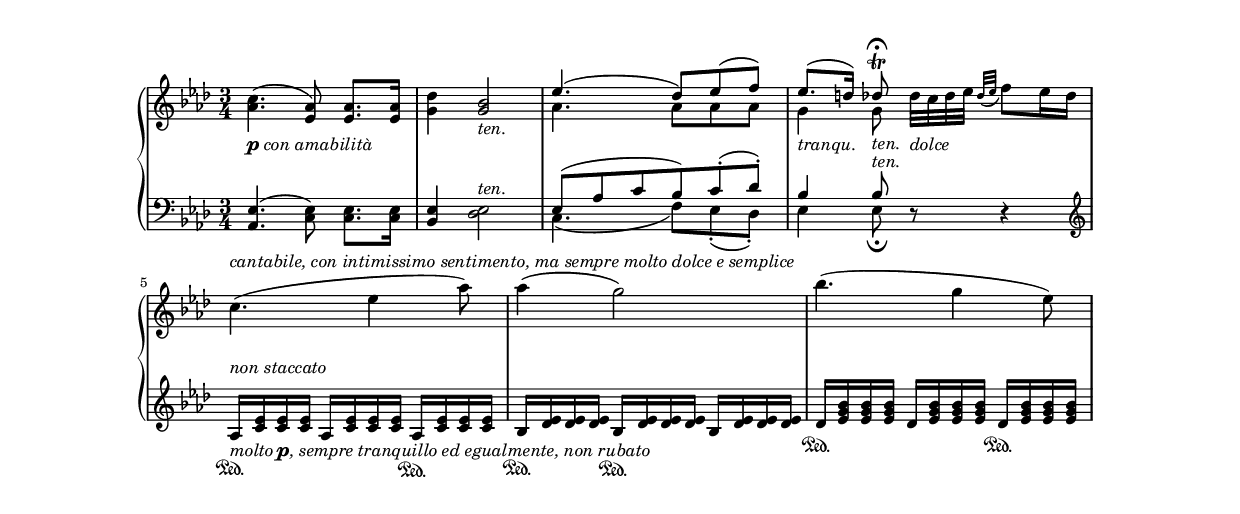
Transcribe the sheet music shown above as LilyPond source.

% DO NOT EDIT this file manually; it is automatically
% generated from Documentation/snippets/new
% Make any changes in Documentation/snippets/new/
% and then run scripts/auxiliar/makelsr.py
%
% This file is in the public domain.
%% Note: this file works from version 2.13.36
\version "2.14.0"
\include "english.ly"
#(set-global-staff-size 15)
\paper {
  line-width = 16\cm
  indent = 0\cm
}


\header {
  lsrtags = "headwords"
  texidoc = ""
  doctitle = "headword"
} % begin verbatim


% NR 1.8 Text

% L. v. Beethoven, Op. 110
% Piano sonata 31
% measures 1 - 7

\layout {
  \context {
    \Score
    \override SpacingSpanner #'base-shortest-duration =
    #(ly:make-moment 1 20)
  }
}

\new PianoStaff <<

  % RH staff
  \new Staff {
    \clef treble
    \key af \major
    \time 3/4

    \once \override TextScript #'staff-padding = #4
    <c'' af'>4. (
    _ \markup { \dynamic p \italic { con amabilità } }
    <af' ef'>8 )
    <af' ef'>8. [
    <af' ef'>16 ]

    |

    <df'' g'>4
    <bf' g'>2
    _ \markup { \italic { ten. } }

    |

    <<

      \new Voice {
        \voiceOne
        ef''4. (
        df''8 [ )
        ef'' (
        f'' ) ]

        |

        \once \override TextScript #'staff-padding = #4
        ef''8. (
        _ \markup { \italic { tranqu. } }
        d''16 )
        df''8 \trill \fermata
        _ \markup { \italic { ten. } }
      }

      \new Voice {
        \voiceTwo
        af'4.
        af'8 [
        af'8
        af'8 ]

        |

        g'4
        g'8
      }

    >>

    \oneVoice
    \once \override TextScript #'staff-padding = #4
    df''32
    _ \markup { \italic dolce }
    c''32
    df''32
    ef''32
    \acciaccatura { df''[ ef'' ] }
    f''8
    ef''16
    df''16

    |
    \break
    \overrideProperty "Score.NonMusicalPaperColumn"
    #'line-break-system-details #'((alignment-distances . (12)))

    c''4. (
    ^ \markup \italic { cantabile, con intimissimo sentimento,
      ma sempre molto dolce e semplice }
    ef''4
    af''8 )

    |

    af''4 (
    g''2 )

    |

    bf''4. (
    g''4
    ef''8 )

    |
  }

  % LH
  \new Staff {
    \clef bass
    \key af \major
    \time 3/4

    <ef af,>4. (
    <ef c>8 )
    <ef c>8. [
    <ef c>16 ]

    |

    <ef bf,>4
    <ef df>2 ^ \markup { \italic ten. }

    |

    <<

      \new Voice {
        \voiceOne
        ef8 [ (
        af8
        c'8
        bf8 )
        c'8 ( \staccato
        df'8 ]  ) \staccato

        |

        bf4
        bf8 ^ \markup { \italic ten. }
      }

      \new Voice {
        \voiceTwo
        c4. (
        f8 [ )
        ef8 ( \staccato
        df8 ] ) \staccato

        |

        ef4
        ef8 \fermata
      }

    >>

    \oneVoice
    r8
    r4
    \clef treble

    |

    \override Staff.SustainPedalLineSpanner #'outside-staff-priority = #1000
    \override Staff.SustainPedalLineSpanner #'staff-padding = #7
    \once \override TextScript #'padding = #2
    af16 \sustainOn
    ^ \markup \italic { non staccato }
    _ \markup \italic { molto \concat { \dynamic { p } , } sempre tranquillo
      ed egualmente, non rubato }
    <ef' c'>16
    <ef' c'>16
    <ef' c'>16
    af16
    <ef' c'>16
    <ef' c'>16
    <ef' c'>16
    af16 \sustainOn
    <ef' c'>16
    <ef' c'>16
    <ef' c'>16

    |

    bf16 \sustainOn
    <ef' df'>16
    <ef' df'>16
    <ef' df'>16
    bf16 \sustainOn
    <ef' df'>16
    <ef' df'>16
    <ef' df'>16
    bf16
    <ef' df'>16
    <ef' df'>16
    <ef' df'>16

    |

    \override Staff.SustainPedalLineSpanner #'staff-padding = #4
    df'16 \sustainOn
    <bf' g' ef'>16
    <bf' g' ef'>16
    <bf' g' ef'>16
    df'16
    <bf' g' ef'>16
    <bf' g' ef'>16
    <bf' g' ef'>16
    df'16 \sustainOn
    <bf' g' ef'>16
    <bf' g' ef'>16
    <bf' g' ef'>16

    |
  }

>>
